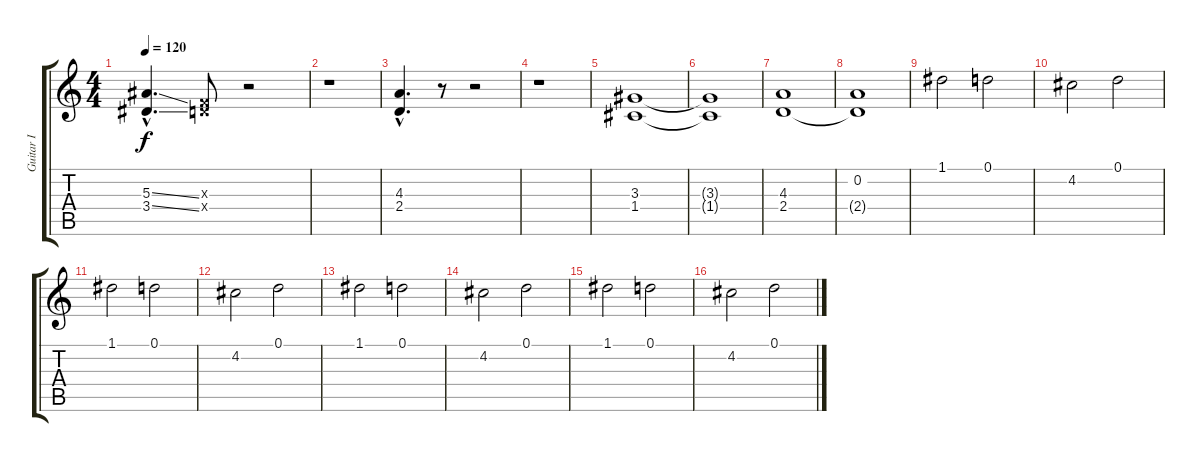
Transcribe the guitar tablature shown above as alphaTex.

\track ("Guitar I" "Guitar I") {instrument distortionguitar}
\staff {score tabs}
\tuning (D4 A3 F3 C3 G2 D2) {hide}
\ts (4 4)
\tempo 120
\clef g2
\ks c
(5.3{ss hac} 3.4{ss hac}).4{d dy f} (0.3{x} 2.4{x}).8 r.2 |
r.1 |
(4.3{hac} 2.4{hac}).4{d} r.8 r.2 |
r.1 |
(3.3 1.4).1 |
(3.3{t} 1.4{t}).1 |
(4.3 2.4).1 |
(0.2 2.4{t}).1 |
1.1.2 0.1.2 |
4.2.2 0.1.2 |
1.1.2 0.1.2 |
4.2.2 0.1.2 |
1.1.2 0.1.2 |
4.2.2 0.1.2 |
1.1.2 0.1.2 |
4.2.2 0.1.2
